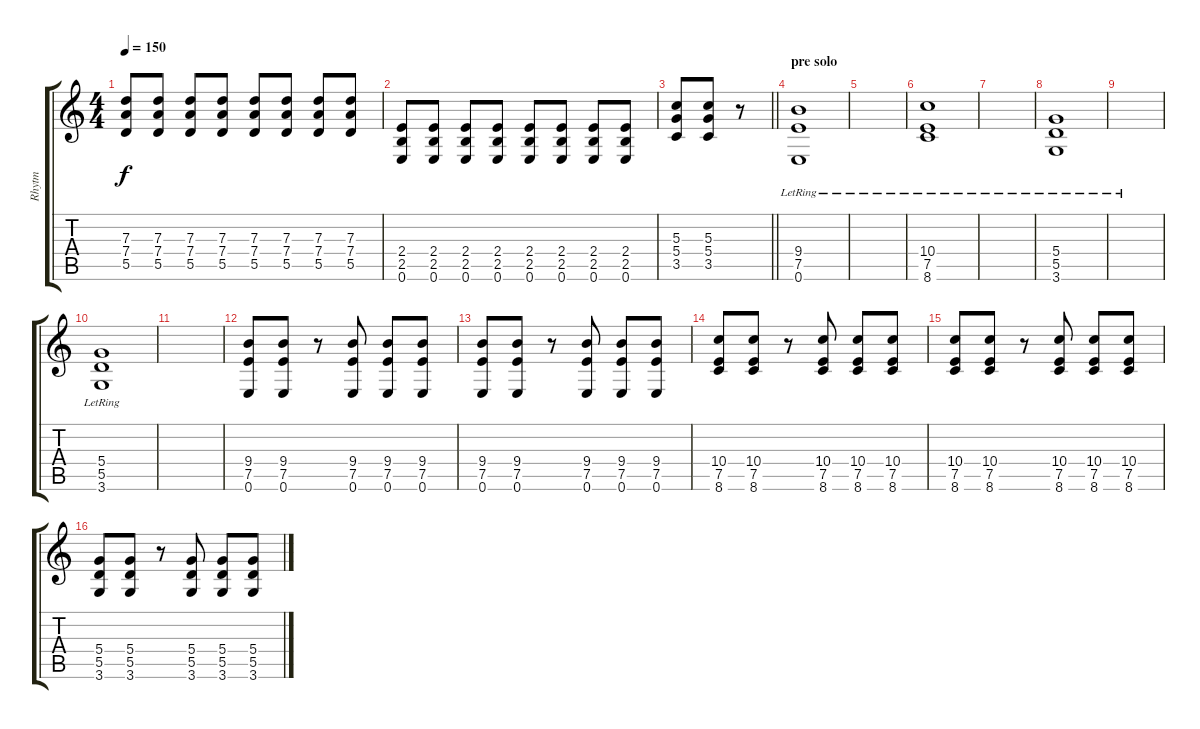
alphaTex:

\track ("Rhytm" "Rhytm") {instrument acousticguitarsteel}
\staff {score tabs}
\tuning (E4 B3 G3 D3 A2 E2) {hide}
\ts (4 4)
\tempo 150
\clef g2
\ks c
(7.3 7.4 5.5).8{dy f} (7.3 7.4 5.5).8 (7.3 7.4 5.5).8 (7.3 7.4 5.5).8 (7.3 7.4 5.5).8 (7.3 7.4 5.5).8 (7.3 7.4 5.5).8 (7.3 7.4 5.5).8 |
(2.4 2.5 0.6).8 (2.4 2.5 0.6).8 (2.4 2.5 0.6).8 (2.4 2.5 0.6).8 (2.4 2.5 0.6).8 (2.4 2.5 0.6).8 (2.4 2.5 0.6).8 (2.4 2.5 0.6).8 |
\barLineRight lightlight
(5.3 5.4 3.5).8 (5.3 5.4 3.5).8 r.8 |
\section ("" "pre solo")
(9.4{lr} 7.5 0.6).1 |
|
(10.4 7.5 8.6{lr}).1 |
|
(5.4{lr} 5.5 3.6).1 |
|
(5.4{lr} 5.5 3.6).1 |
|
(9.4 7.5 0.6).8 (9.4 7.5 0.6).8 r.8 (9.4 7.5 0.6).8 (9.4 7.5 0.6).8 (9.4 7.5 0.6).8 |
(9.4 7.5 0.6).8 (9.4 7.5 0.6).8 r.8 (9.4 7.5 0.6).8 (9.4 7.5 0.6).8 (9.4 7.5 0.6).8 |
(10.4 7.5 8.6).8 (10.4 7.5 8.6).8 r.8 (10.4 7.5 8.6).8 (10.4 7.5 8.6).8 (10.4 7.5 8.6).8 |
(10.4 7.5 8.6).8 (10.4 7.5 8.6).8 r.8 (10.4 7.5 8.6).8 (10.4 7.5 8.6).8 (10.4 7.5 8.6).8 |
(5.4 5.5 3.6).8 (5.4 5.5 3.6).8 r.8 (5.4 5.5 3.6).8 (5.4 5.5 3.6).8 (5.4 5.5 3.6).8
